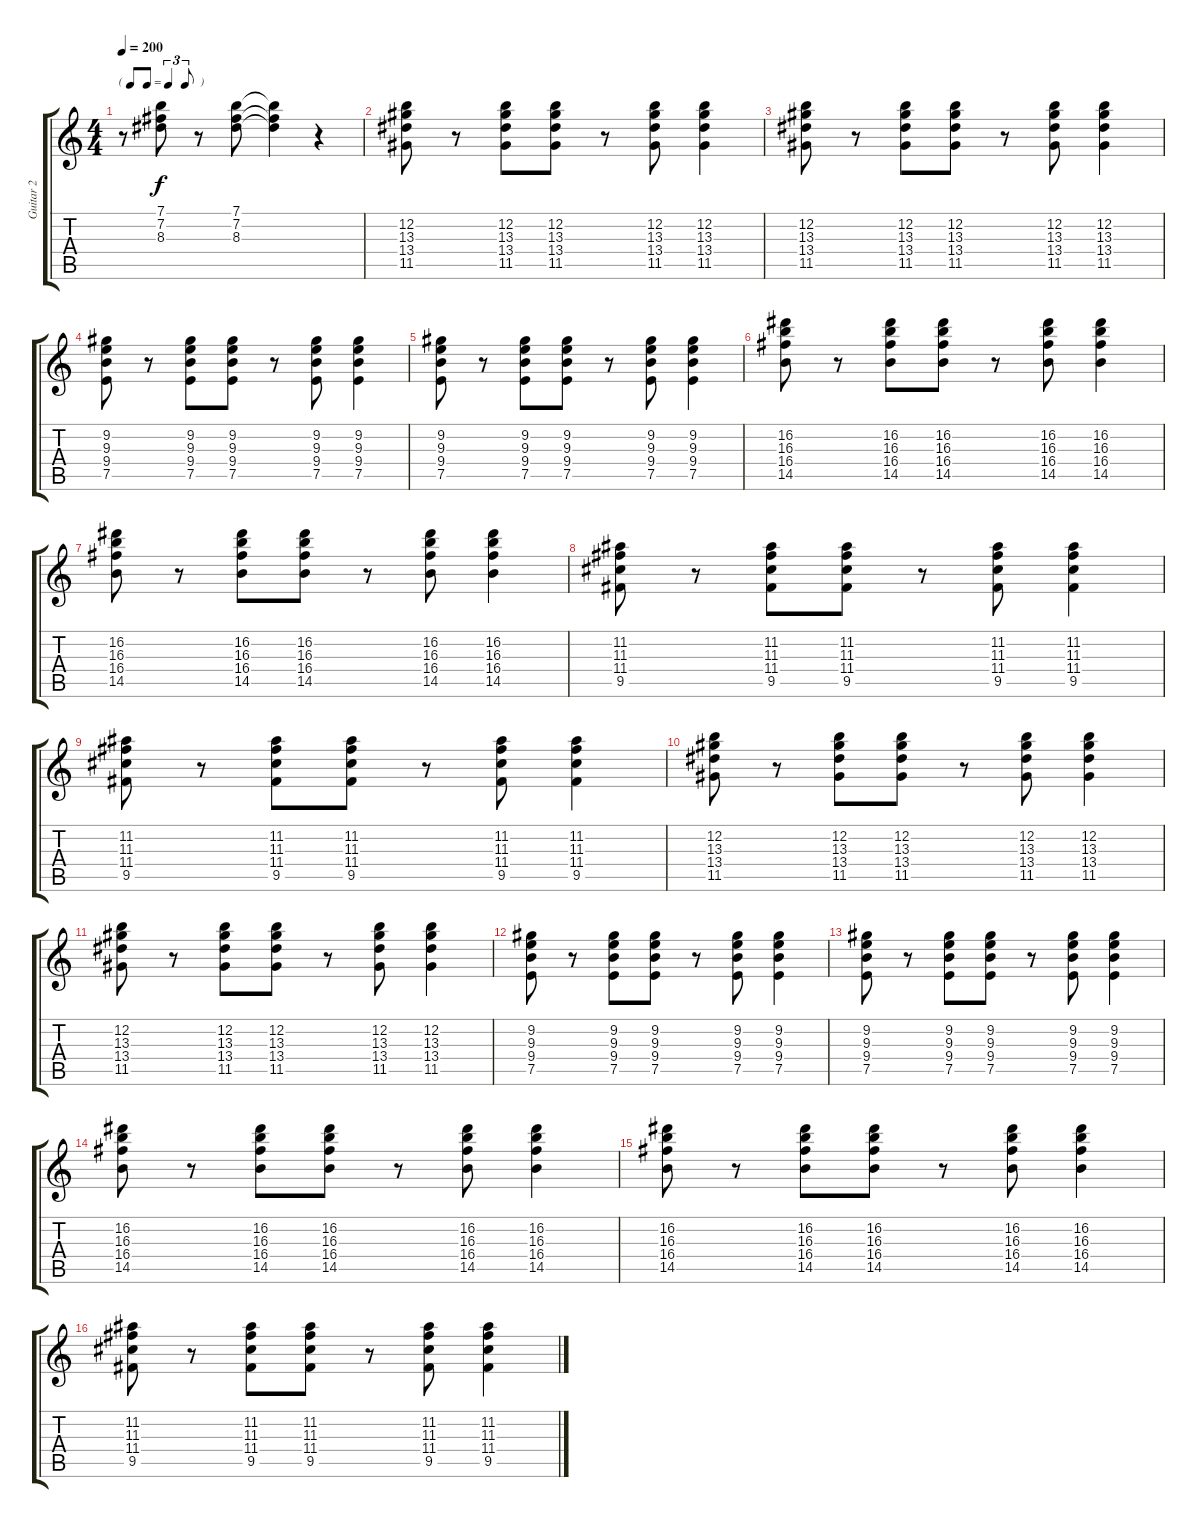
\track ("Guitar 2" "Guitar 2") {instrument overdrivenguitar}
\staff {score tabs}
\tuning (E4 B3 G3 D3 A2 E2) {hide}
\ts (4 4)
\tf triplet8th
\tempo 200
\clef g2
\ks c
r.8{dy f} (7.1 7.2 8.3).8 r.8 (7.1 7.2 8.3).8 (7.1{t} 7.2{t} 8.3{t}).4 r.4 |
(12.2 13.3 13.4 11.5).8 r.8 (12.2 13.3 13.4 11.5).8 (12.2 13.3 13.4 11.5).8 r.8 (12.2 13.3 13.4 11.5).8 (12.2 13.3 13.4 11.5).4 |
(12.2 13.3 13.4 11.5).8 r.8 (12.2 13.3 13.4 11.5).8 (12.2 13.3 13.4 11.5).8 r.8 (12.2 13.3 13.4 11.5).8 (12.2 13.3 13.4 11.5).4 |
(9.2 9.3 9.4 7.5).8 r.8 (9.2 9.3 9.4 7.5).8 (9.2 9.3 9.4 7.5).8 r.8 (9.2 9.3 9.4 7.5).8 (9.2 9.3 9.4 7.5).4 |
(9.2 9.3 9.4 7.5).8 r.8 (9.2 9.3 9.4 7.5).8 (9.2 9.3 9.4 7.5).8 r.8 (9.2 9.3 9.4 7.5).8 (9.2 9.3 9.4 7.5).4 |
(16.2 16.3 16.4 14.5).8 r.8 (16.2 16.3 16.4 14.5).8 (16.2 16.3 16.4 14.5).8 r.8 (16.2 16.3 16.4 14.5).8 (16.2 16.3 16.4 14.5).4 |
(16.2 16.3 16.4 14.5).8 r.8 (16.2 16.3 16.4 14.5).8 (16.2 16.3 16.4 14.5).8 r.8 (16.2 16.3 16.4 14.5).8 (16.2 16.3 16.4 14.5).4 |
(11.2 11.3 11.4 9.5).8 r.8 (11.2 11.3 11.4 9.5).8 (11.2 11.3 11.4 9.5).8 r.8 (11.2 11.3 11.4 9.5).8 (11.2 11.3 11.4 9.5).4 |
(11.2 11.3 11.4 9.5).8 r.8 (11.2 11.3 11.4 9.5).8 (11.2 11.3 11.4 9.5).8 r.8 (11.2 11.3 11.4 9.5).8 (11.2 11.3 11.4 9.5).4 |
(12.2 13.3 13.4 11.5).8 r.8 (12.2 13.3 13.4 11.5).8 (12.2 13.3 13.4 11.5).8 r.8 (12.2 13.3 13.4 11.5).8 (12.2 13.3 13.4 11.5).4 |
(12.2 13.3 13.4 11.5).8 r.8 (12.2 13.3 13.4 11.5).8 (12.2 13.3 13.4 11.5).8 r.8 (12.2 13.3 13.4 11.5).8 (12.2 13.3 13.4 11.5).4 |
(9.2 9.3 9.4 7.5).8 r.8 (9.2 9.3 9.4 7.5).8 (9.2 9.3 9.4 7.5).8 r.8 (9.2 9.3 9.4 7.5).8 (9.2 9.3 9.4 7.5).4 |
(9.2 9.3 9.4 7.5).8 r.8 (9.2 9.3 9.4 7.5).8 (9.2 9.3 9.4 7.5).8 r.8 (9.2 9.3 9.4 7.5).8 (9.2 9.3 9.4 7.5).4 |
(16.2 16.3 16.4 14.5).8 r.8 (16.2 16.3 16.4 14.5).8 (16.2 16.3 16.4 14.5).8 r.8 (16.2 16.3 16.4 14.5).8 (16.2 16.3 16.4 14.5).4 |
(16.2 16.3 16.4 14.5).8 r.8 (16.2 16.3 16.4 14.5).8 (16.2 16.3 16.4 14.5).8 r.8 (16.2 16.3 16.4 14.5).8 (16.2 16.3 16.4 14.5).4 |
(11.2 11.3 11.4 9.5).8 r.8 (11.2 11.3 11.4 9.5).8 (11.2 11.3 11.4 9.5).8 r.8 (11.2 11.3 11.4 9.5).8 (11.2 11.3 11.4 9.5).4
